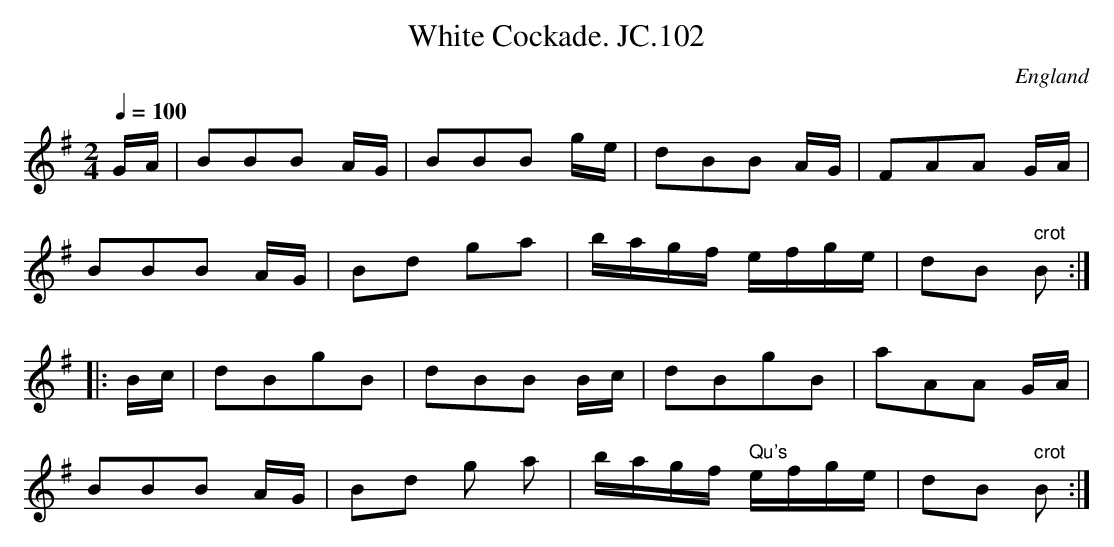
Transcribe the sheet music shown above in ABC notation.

X:1
T:White Cockade. JC.102
L:1/8
M:2/4
O:England
Q:1/4=100
K:G
G/A/|\
BBB A/G/|BBB g/e/|dBB A/G/|FAA G/A/|!
BBB A/G/|Bd ga|b/a/g/f/ e/f/g/e/|dB " crot"B:|!
|:B/c/|dBgB|dBB B/c/|dBgB|aAA G/A/|!
BBB A/G/|Bd g a|b/a/g/f/ " Qu's"e/f/g/e/|dB " crot"B:|
